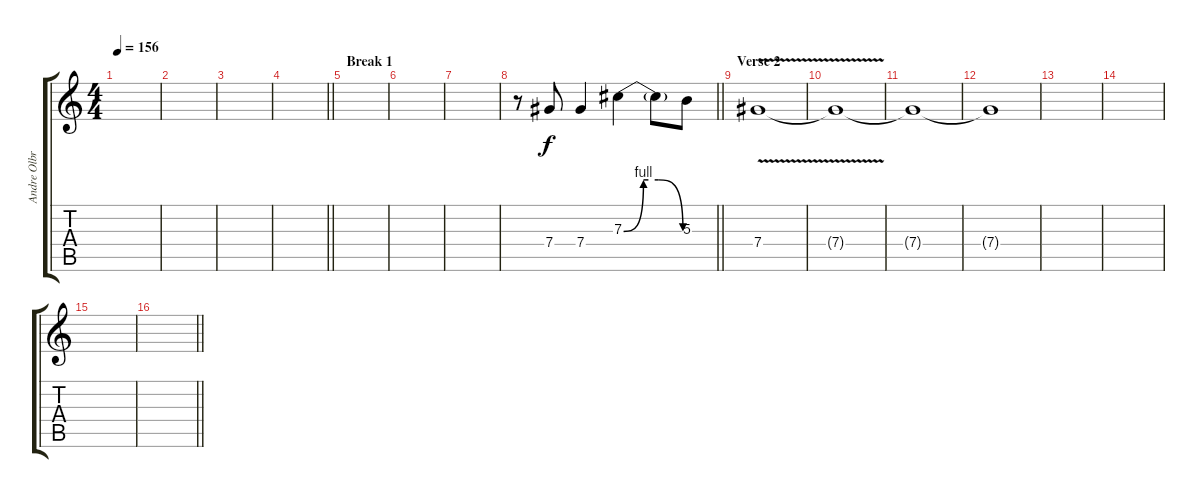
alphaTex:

\track ("Andre Olbrich" "Andre Olbr") {instrument distortionguitar}
\staff {score tabs}
\tuning (Eb4 Bb3 Gb3 Db3 Ab2 Eb2) {hide}
\ts (4 4)
\tempo 156
\clef g2
\ks c
|
|
|
\barLineRight lightlight
|
\section ("" "Break 1")
|
|
|
\barLineRight lightlight
r.8{volume 14} 7.4.8 7.4.4 7.3{be (custom 0 0 20 4 25 4 35 4 60 0)}.4 7.3{t}.8 5.3.8 |
\section ("" "Verse 2")
7.4{v}.1 |
7.4{t}.1 |
7.4{t}.1{volume 0} |
7.4{t}.1 |
|
|
|
\barLineRight lightlight
